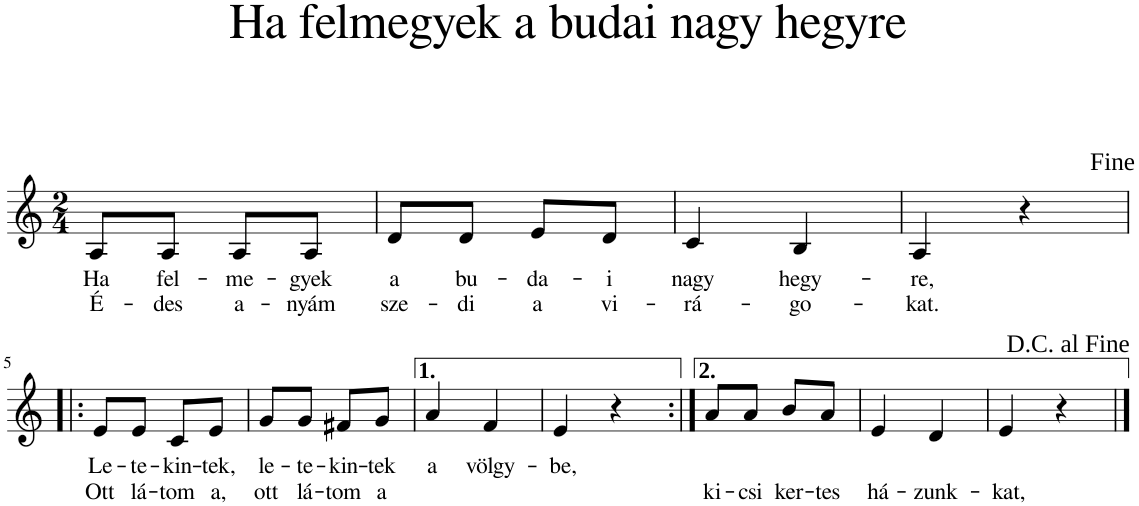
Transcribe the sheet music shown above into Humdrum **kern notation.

**kern	**text	**text
*part1	*part1	*part1
*staff1	*staff1	*staff1
*I"Piano	*	*
*I'Pno	*	*
*clefG2	*	*
*k[]	*	*
*M2/4	*	*
=1	=1	=1
!	!LO:LY:b	!LO:LY:b
8A/L	Ha	É-
!	!LO:LY:b	!LO:LY:b
8A/J	fel-	-des
!	!LO:LY:b	!LO:LY:b
8A/L	-me-	a-
!	!LO:LY:b	!LO:LY:b
8A/J	-gyek	-nyám
=2	=2	=2
!	!LO:LY:b	!LO:LY:b
8d/L	a	sze-
!	!LO:LY:b	!LO:LY:b
8d/J	bu-	-di
!	!LO:LY:b	!LO:LY:b
8e/L	-da-	a
!	!LO:LY:b	!LO:LY:b
8d/J	-i	vi-
=3	=3	=3
!	!LO:LY:b	!LO:LY:b
4c/	nagy	-rá-
!	!LO:LY:b	!LO:LY:b
4B/	hegy-	-go-
=4	=4	=4
!	!LO:LY:b	!LO:LY:b
4A/	-re,	-kat.
4r	.	.
!LO:TX:a:t=<font face="Times New Roman"/>Fine	!	!
!!LO:LB:g=z
=5!|:	=5!|:	=5!|:
!	!LO:LY:b	!LO:LY:b
8e/L	Le-	Ott
!	!LO:LY:b	!LO:LY:b
8e/J	-te-	lá-
!	!LO:LY:b	!LO:LY:b
8c/L	-kin-	-tom
!	!LO:LY:b	!LO:LY:b
8e/J	-tek,	a,
=6	=6	=6
!	!LO:LY:b	!LO:LY:b
8g/L	le-	ott
!	!LO:LY:b	!LO:LY:b
8g/J	-te-	lá-
!	!LO:LY:b	!LO:LY:b
8f#X/L	-kin-	-tom
!	!LO:LY:b	!LO:LY:b
8g/J	-tek	a
=7	=7	=7
!	!LO:LY:b	!
4a/	a	.
!	!LO:LY:b	!
4f/	völgy-	.
=8	=8	=8
!	!LO:LY:b	!
4e/	-be,	.
4r	.	.
=9:|!	=9:|!	=9:|!
!	!	!LO:LY:b
8a/L	.	ki-
!	!	!LO:LY:b
8a/J	.	-csi
!	!	!LO:LY:b
8b/L	.	ker-
!	!	!LO:LY:b
8a/J	.	-tes
=10	=10	=10
!	!	!LO:LY:b
4e/	.	há-
!	!	!LO:LY:b
4d/	.	-zunk-
=11	=11	=11
!	!	!LO:LY:b
4e/	.	-kat,
4r	.	.
!LO:TX:a:t=<font face="Times New Roman"/>D.C. al Fine	!	!
==	==	==
*-	*-	*-
